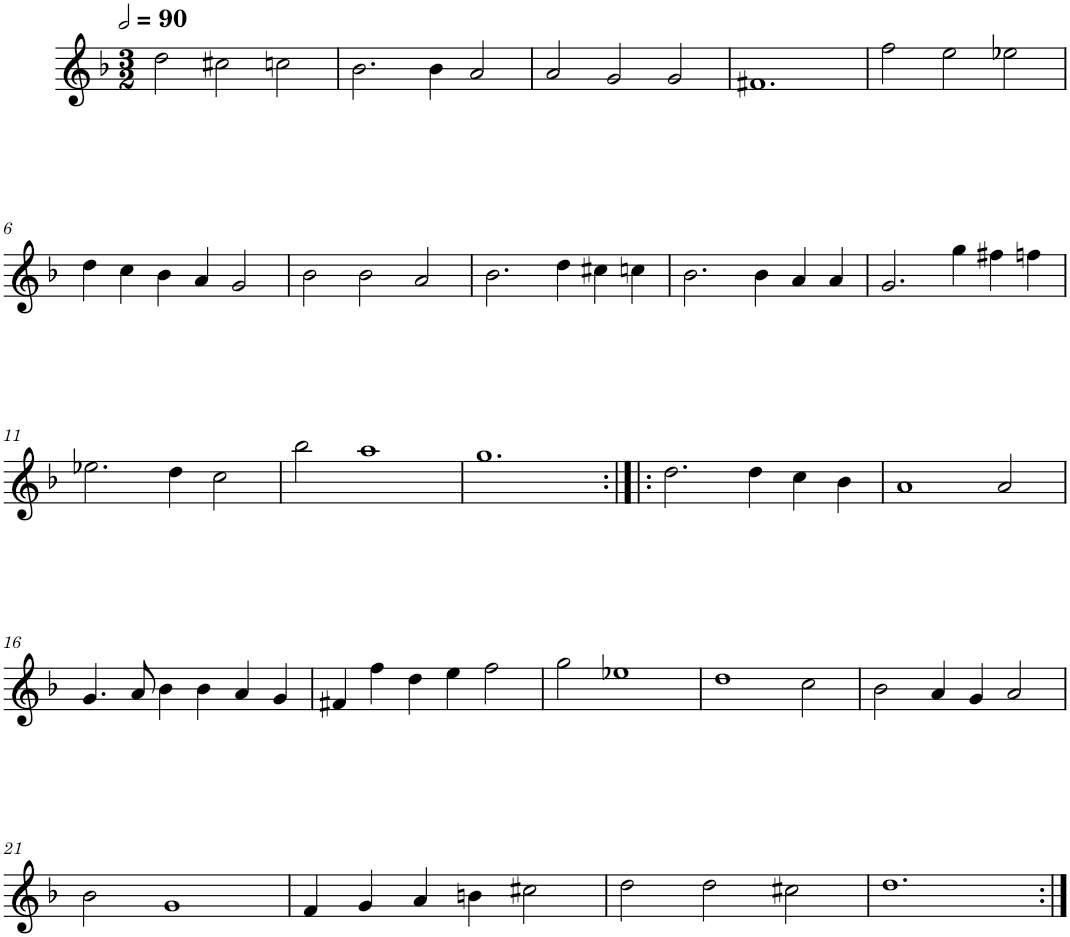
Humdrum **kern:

**kern
*part1
*staff1
*I"Quatre parties
*clefG2
*k[b-]
*M3/2
*MM180
=1
2dd\
2cc#X\
2ccn\
=2
2.b-\
4b-\
2a/
=3
2a/
2g/
2g/
=4
1.f#X
=5
2ff\
2ee\
2ee-X\
!!LO:LB:g=z
=6
4dd\
4cc\
4b-\
4a/
2g/
=7
2b-\
2b-\
2a/
=8
2.b-\
4dd\
4cc#X\
4ccn\
=9
2.b-\
4b-\
4a/
4a/
=10
2.g/
4gg\
4ff#X\
4ffn\
!!LO:LB:g=z
=11
2.ee-X\
4dd\
2cc\
=12
2bb-\
1aa
=13
1.gg
=14:|!|:
2.dd\
4dd\
4cc\
4b-\
=15
1a
2a/
!!LO:LB:g=z
=16
4.g/
8a/
4b-\
4b-\
4a/
4g/
=17
4f#X/
4ff\
4dd\
4ee\
2ff\
=18
2gg\
1ee-X
=19
1dd
2cc\
=20
2b-\
4a/
4g/
2a/
!!LO:LB:g=z
=21
2b-\
1g
=22
4f/
4g/
4a/
4bn\
2cc#X\
=23
2dd\
2dd\
2cc#X\
=24
1.dd
=:|!
*-
